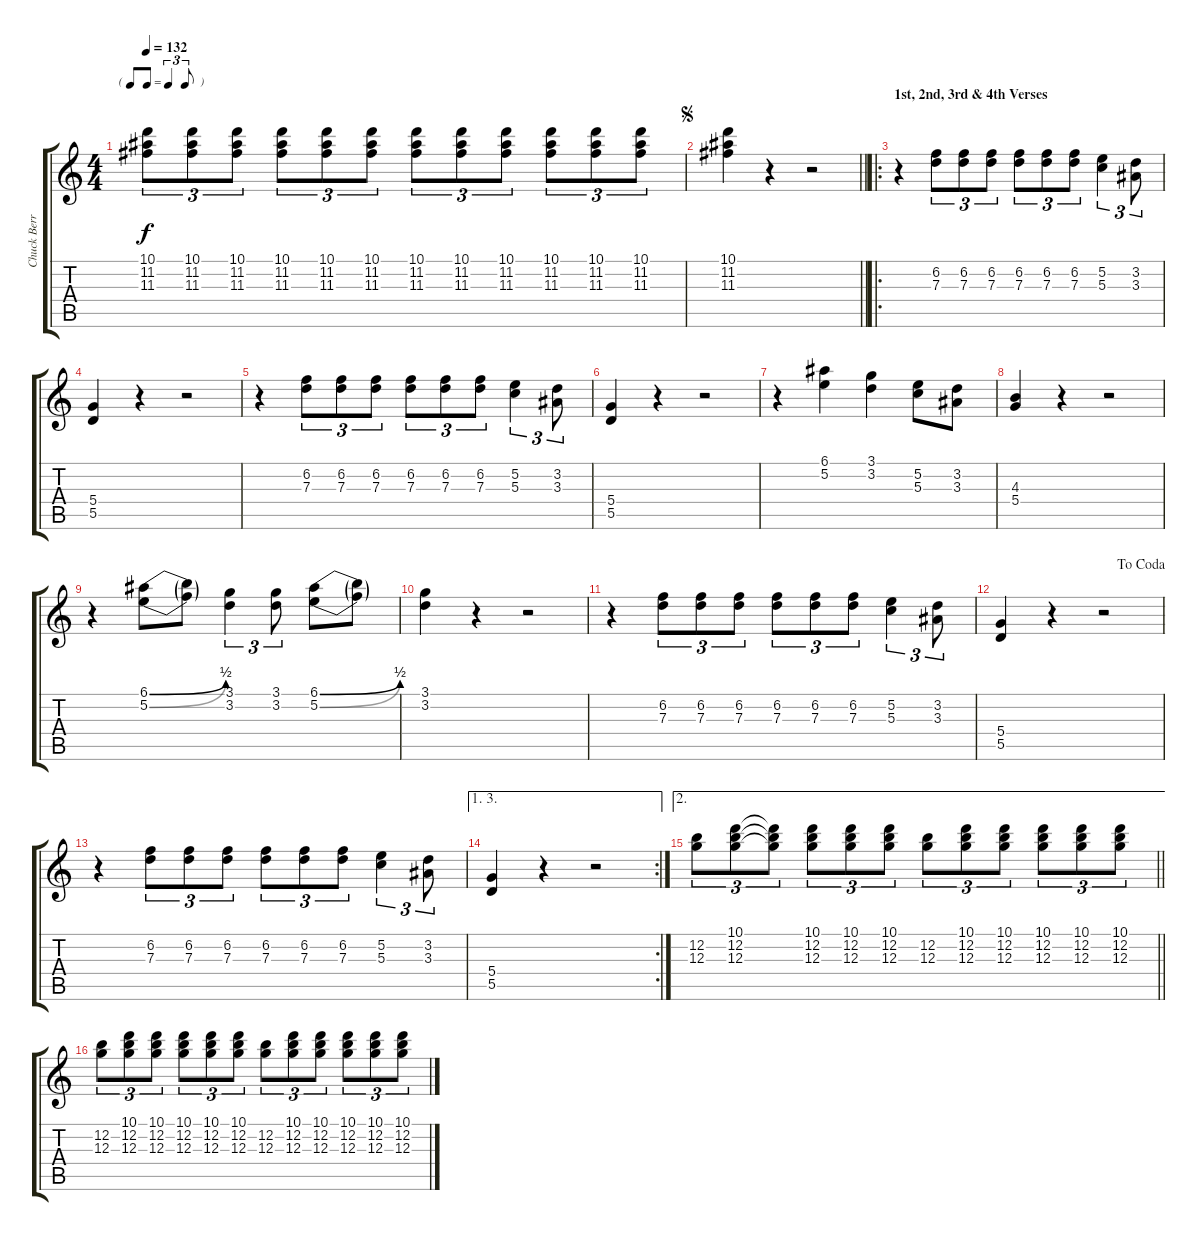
\track ("Chuck Berry (Gtr. 1)" "Chuck Berr") {instrument electricguitarclean}
\staff {score tabs}
\tuning (E4 B3 G3 D3 A2 E2) {hide}
\ts (4 4)
\tf triplet8th
\tempo 132
\clef g2
\ks c
(10.1 11.2 11.3).8{tu (3 2) dy f instrument electricguitarclean} (10.1 11.2 11.3).8{tu (3 2)} (10.1 11.2 11.3).8{tu (3 2)} (10.1 11.2 11.3).8{tu (3 2)} (10.1 11.2 11.3).8{tu (3 2)} (10.1 11.2 11.3).8{tu (3 2)} (10.1 11.2 11.3).8{tu (3 2)} (10.1 11.2 11.3).8{tu (3 2)} (10.1 11.2 11.3).8{tu (3 2)} (10.1 11.2 11.3).8{tu (3 2)} (10.1 11.2 11.3).8{tu (3 2)} (10.1 11.2 11.3).8{tu (3 2)} |
\jump segno
\barLineRight lightlight
(10.1 11.2 11.3).4 r.4 r.2 |
\ro
\section ("" "1st, 2nd, 3rd & 4th Verses")
r.4 (6.2 7.3).8{tu (3 2)} (6.2 7.3).8{tu (3 2)} (6.2 7.3).8{tu (3 2)} (6.2 7.3).8{tu (3 2)} (6.2 7.3).8{tu (3 2)} (6.2 7.3).8{tu (3 2)} (5.2 5.3).4{tu (3 2)} (3.2 3.3).8{tu (3 2)} |
(5.4 5.5).4 r.4 r.2 |
r.4 (6.2 7.3).8{tu (3 2)} (6.2 7.3).8{tu (3 2)} (6.2 7.3).8{tu (3 2)} (6.2 7.3).8{tu (3 2)} (6.2 7.3).8{tu (3 2)} (6.2 7.3).8{tu (3 2)} (5.2 5.3).4{tu (3 2)} (3.2 3.3).8{tu (3 2)} |
(5.4 5.5).4 r.4 r.2 |
r.4 (6.1 5.2).4 (3.1 3.2).4 (5.2 5.3).8 (3.2 3.3).8 |
(4.3 5.4).4 r.4 r.2 |
r.4 (6.1{be (bend 0 0 60 2)} 5.2{be (bend 0 0 60 2)}).8 (6.1{t} 5.2{t}).8 (3.1 3.2).4{tu (3 2)} (3.1 3.2).8{tu (3 2)} (6.1{be (bend 0 0 60 2)} 5.2{be (bend 0 0 60 2)}).8 (6.1{t} 5.2{t}).8 |
(3.1 3.2).4 r.4 r.2 |
r.4 (6.2 7.3).8{tu (3 2)} (6.2 7.3).8{tu (3 2)} (6.2 7.3).8{tu (3 2)} (6.2 7.3).8{tu (3 2)} (6.2 7.3).8{tu (3 2)} (6.2 7.3).8{tu (3 2)} (5.2 5.3).4{tu (3 2)} (3.2 3.3).8{tu (3 2)} |
\jump dacoda
(5.4 5.5).4 r.4 r.2 |
r.4 (6.2 7.3).8{tu (3 2)} (6.2 7.3).8{tu (3 2)} (6.2 7.3).8{tu (3 2)} (6.2 7.3).8{tu (3 2)} (6.2 7.3).8{tu (3 2)} (6.2 7.3).8{tu (3 2)} (5.2 5.3).4{tu (3 2)} (3.2 3.3).8{tu (3 2)} |
\ae (1 3)
\rc 2
(5.4 5.5).4 r.4 r.2 |
\ae 2
\barLineRight lightlight
(12.2 12.3).8{tu (3 2)} (10.1 12.2 12.3).8{tu (3 2)} (10.1{t} 12.2{t} 12.3{t}).8{tu (3 2)} (10.1 12.2 12.3).8{tu (3 2)} (10.1 12.2 12.3).8{tu (3 2)} (10.1 12.2 12.3).8{tu (3 2)} (12.2 12.3).8{tu (3 2)} (10.1 12.2 12.3).8{tu (3 2)} (10.1 12.2 12.3).8{tu (3 2)} (10.1 12.2 12.3).8{tu (3 2)} (10.1 12.2 12.3).8{tu (3 2)} (10.1 12.2 12.3).8{tu (3 2)} |
(12.2 12.3).8{tu (3 2)} (10.1 12.2 12.3).8{tu (3 2)} (10.1 12.2 12.3).8{tu (3 2)} (10.1 12.2 12.3).8{tu (3 2)} (10.1 12.2 12.3).8{tu (3 2)} (10.1 12.2 12.3).8{tu (3 2)} (12.2 12.3).8{tu (3 2)} (10.1 12.2 12.3).8{tu (3 2)} (10.1 12.2 12.3).8{tu (3 2)} (10.1 12.2 12.3).8{tu (3 2)} (10.1 12.2 12.3).8{tu (3 2)} (10.1 12.2 12.3).8{tu (3 2)}
